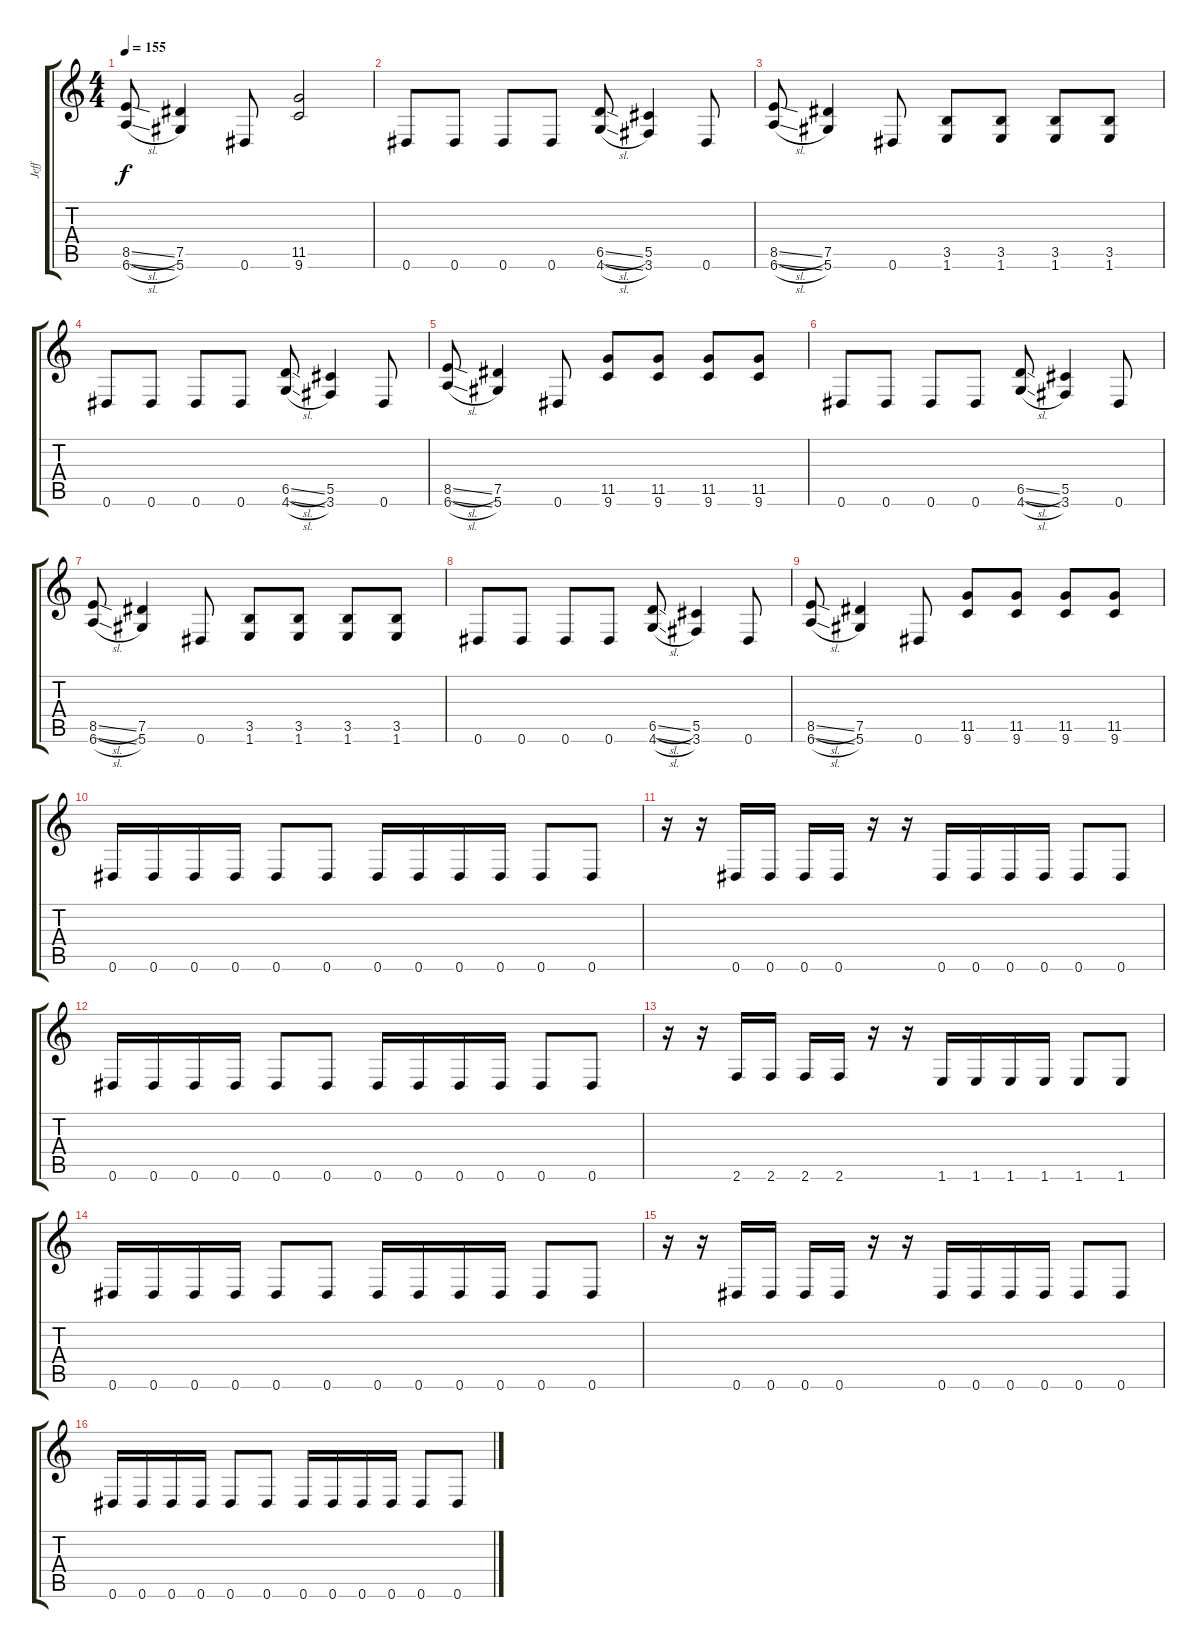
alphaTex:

\track ("Jeff" "Jeff") {instrument distortionguitar}
\staff {score tabs}
\tuning (Eb4 Bb3 Gb3 Db3 Ab2 Eb2) {hide}
\ts (4 4)
\tempo 155
\clef g2
\ks c
(8.5{sl} 6.6{sl}).8{dy f} (7.5 5.6).4 0.6.8 (11.5 9.6).2 |
0.6.8 0.6.8 0.6.8 0.6.8 (6.5{sl} 4.6{sl}).8 (5.5 3.6).4 0.6.8 |
(8.5{sl} 6.6{sl}).8 (7.5 5.6).4 0.6.8 (3.5 1.6).8 (3.5 1.6).8 (3.5 1.6).8 (3.5 1.6).8 |
0.6.8 0.6.8 0.6.8 0.6.8 (6.5{sl} 4.6{sl}).8 (5.5 3.6).4 0.6.8 |
(8.5{sl} 6.6{sl}).8 (7.5 5.6).4 0.6.8 (11.5 9.6).8 (11.5 9.6).8 (11.5 9.6).8 (11.5 9.6).8 |
0.6.8 0.6.8 0.6.8 0.6.8 (6.5{sl} 4.6{sl}).8 (5.5 3.6).4 0.6.8 |
(8.5{sl} 6.6{sl}).8 (7.5 5.6).4 0.6.8 (3.5 1.6).8 (3.5 1.6).8 (3.5 1.6).8 (3.5 1.6).8 |
0.6.8 0.6.8 0.6.8 0.6.8 (6.5{sl} 4.6{sl}).8 (5.5 3.6).4 0.6.8 |
(8.5{sl} 6.6{sl}).8 (7.5 5.6).4 0.6.8 (11.5 9.6).8 (11.5 9.6).8 (11.5 9.6).8 (11.5 9.6).8 |
0.6.16 0.6.16 0.6.16 0.6.16 0.6.8 0.6.8 0.6.16 0.6.16 0.6.16 0.6.16 0.6.8 0.6.8 |
r.16 r.16 0.6.16 0.6.16 0.6.16 0.6.16 r.16 r.16 0.6.16 0.6.16 0.6.16 0.6.16 0.6.8 0.6.8 |
0.6.16 0.6.16 0.6.16 0.6.16 0.6.8 0.6.8 0.6.16 0.6.16 0.6.16 0.6.16 0.6.8 0.6.8 |
r.16 r.16 2.6.16 2.6.16 2.6.16 2.6.16 r.16 r.16 1.6.16 1.6.16 1.6.16 1.6.16 1.6.8 1.6.8 |
0.6.16 0.6.16 0.6.16 0.6.16 0.6.8 0.6.8 0.6.16 0.6.16 0.6.16 0.6.16 0.6.8 0.6.8 |
r.16 r.16 0.6.16 0.6.16 0.6.16 0.6.16 r.16 r.16 0.6.16 0.6.16 0.6.16 0.6.16 0.6.8 0.6.8 |
0.6.16 0.6.16 0.6.16 0.6.16 0.6.8 0.6.8 0.6.16 0.6.16 0.6.16 0.6.16 0.6.8 0.6.8
